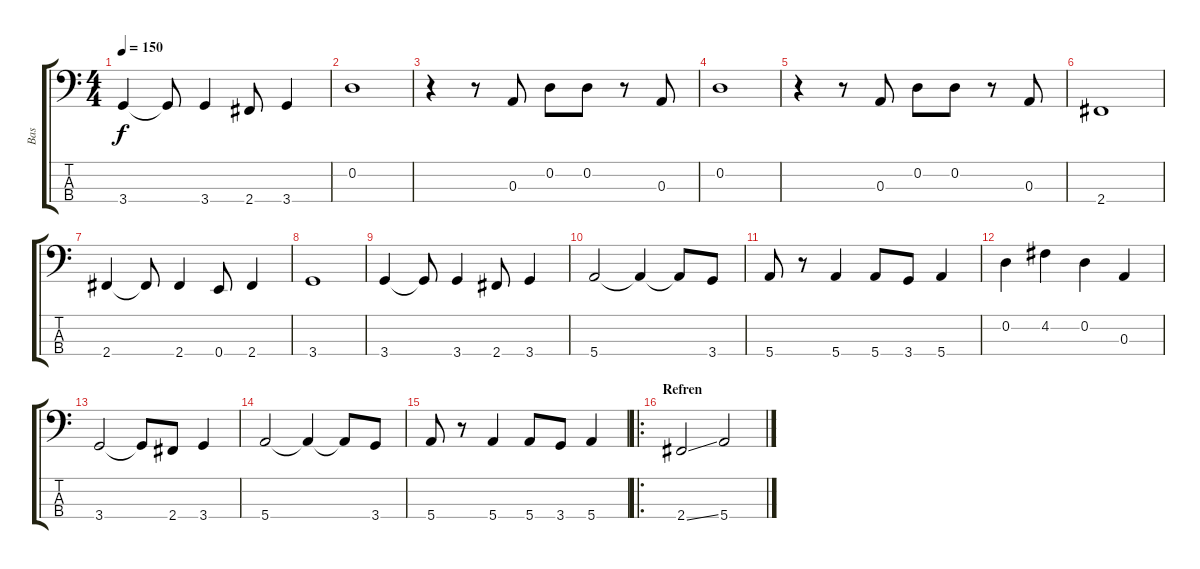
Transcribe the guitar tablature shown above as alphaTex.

\track ("Bas" "Bas") {instrument electricbassfinger}
\staff {score tabs}
\tuning (G2 D2 A1 E1) {hide}
\ts (4 4)
\tempo 150
\clef f4
\ks c
3.4.4{dy f} 3.4{t}.8 3.4.4 2.4.8 3.4.4 |
0.2.1 |
r.4 r.8 0.3.8 0.2.8 0.2.8 r.8 0.3.8 |
0.2.1 |
r.4 r.8 0.3.8 0.2.8 0.2.8 r.8 0.3.8 |
2.4.1 |
2.4.4 2.4{t}.8 2.4.4 0.4.8 2.4.4 |
3.4.1 |
3.4.4 3.4{t}.8 3.4.4 2.4.8 3.4.4 |
5.4.2 5.4{t}.4 5.4{t}.8 3.4.8 |
5.4.8 r.8 5.4.4 5.4.8 3.4.8 5.4.4 |
0.2.4 4.2.4 0.2.4 0.3.4 |
3.4.2 3.4{t}.8 2.4.8 3.4.4 |
5.4.2 5.4{t}.4 5.4{t}.8 3.4.8 |
5.4.8 r.8 5.4.4 5.4.8 3.4.8 5.4.4 |
\ro
\section ("" "Refren")
2.4{ss}.2 5.4.2
